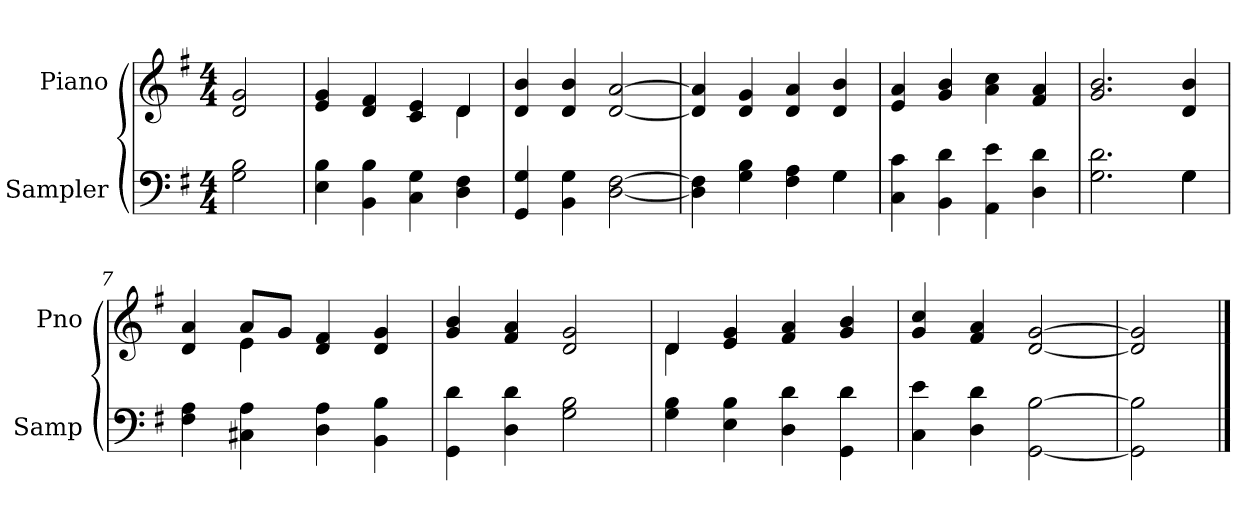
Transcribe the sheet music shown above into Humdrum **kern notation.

**kern	**kern
*part2	*part1
*staff2	*staff1
*I"Sampler	*I"Piano
*I'Samp	*I'Pno
*clefF4	*clefG2
*k[f#]	*k[f#]
*G:	*G:
*M4/4	*M4/4
=1	=1
2G 2B	2d 2g
=2	=2
*	*^
4E 4B	4e 4g	2.ryy
4BB 4B	4d 4f#	.
4C 4G	4c 4e	.
4D 4F#	4d/	4d
*	*v	*v
=3	=3
4GG 4G	4d 4b
4BB 4G	4d 4b
[2D [2F#	[2d [2a
=4	=4
*^	*
4D] 4F#]	2.ryy	4d] 4a]
4G 4B	.	4d 4g
4F# 4A	.	4d 4a
4G\	4G	4d 4b
*v	*v	*
=5	=5
4C 4c	4e 4a
4BB 4d	4g 4b
4AA 4e	4a 4cc
4D 4d	4f# 4a
=6	=6
*^	*
2.G 2.d	2.ryy	2.g 2.b
4G\	4G	4d 4b
*v	*v	*
=7	=7
*	*^
4F# 4A	4d 4a	4ryy
4C#X 4A	8a/L	4e
.	8g/J	.
4D 4A	4d 4f#	2ryy
4BB 4B	4d 4g	.
*	*v	*v
=8	=8
4GG 4d	4g 4b
4D 4d	4f# 4a
2G 2B	2d 2g
=9	=9
*	*^
4G 4B	4d/	4d
4E 4B	4e 4g	2.ryy
4D 4d	4f# 4a	.
4GG 4d	4g 4b	.
*	*v	*v
=10	=10
4C 4e	4g 4cc
4D 4d	4f# 4a
[2GG [2B	[2d [2g
=11	=11
2GG] 2B]	2d] 2g]
==	==
*-	*-
